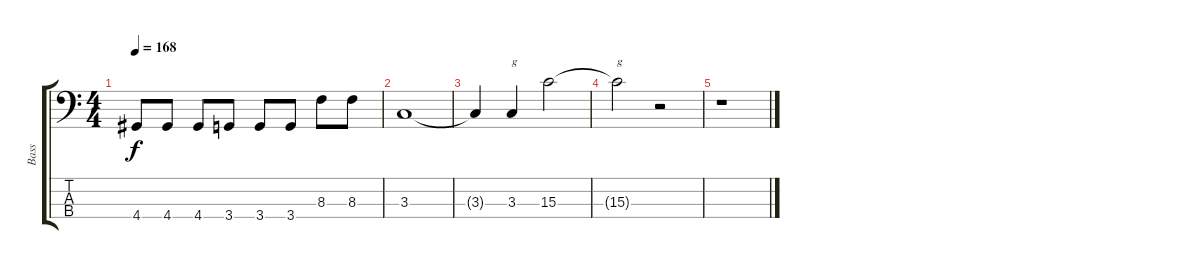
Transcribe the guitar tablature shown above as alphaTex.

\track ("Bass" "Bass") {instrument electricbasspick}
\staff {score tabs}
\tuning (G2 D2 A1 E1) {hide}
\ts (4 4)
\tempo 168
\clef f4
\ks c
4.4.8{dy f} 4.4.8 4.4.8 3.4.8 3.4.8 3.4.8 8.3.8 8.3.8 |
3.3.1 |
3.3{t}.4 3.3.4{txt "g"} 15.3.2 |
15.3{t}.2{txt "g"} r.2 |
r.1
